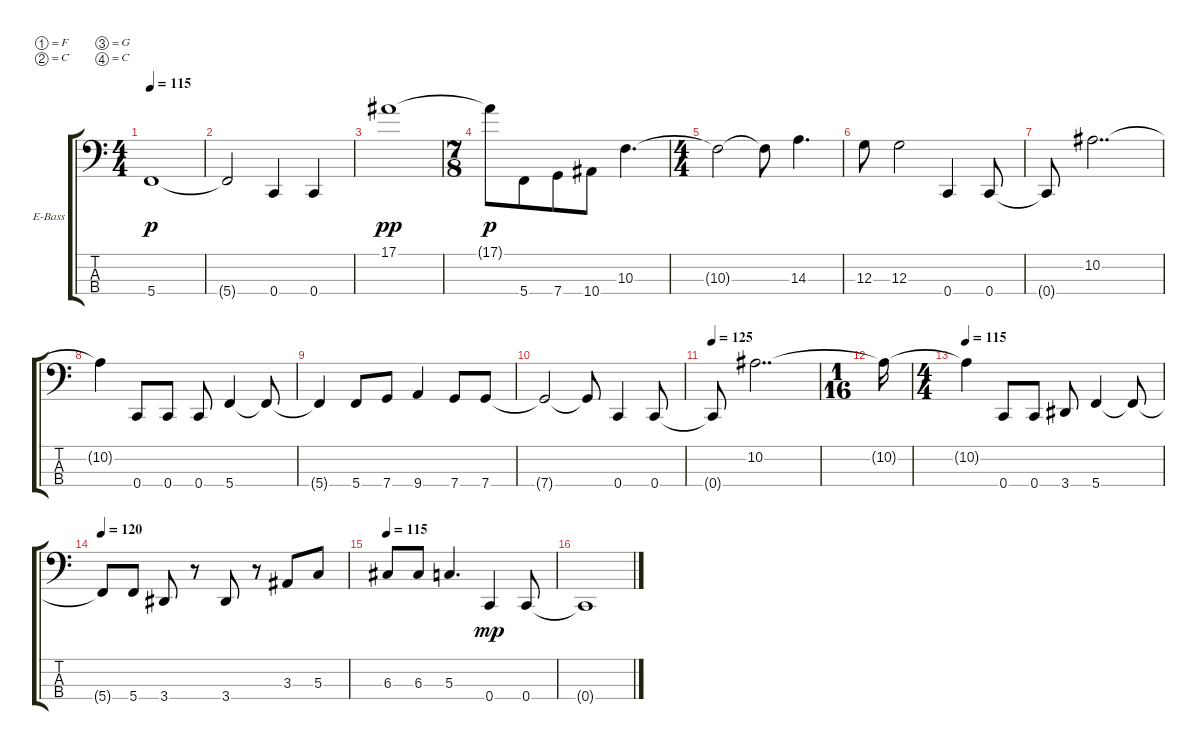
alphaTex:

\defaultSystemsLayout 4
\bracketExtendMode groupsimilarinstruments
\firstSystemTrackNameOrientation horizontal
\otherSystemsTrackNameOrientation horizontal
\track ("Electric Bass" "E-Bass") {instrument electricbassfinger}
\staff {score tabs}
\tuning (F2 C2 G1 C1)
\ts (4 4)
\tempo 115
\clef f4
\ks c
5.4{t}.1{dy p} |
5.4{t}.2 0.4.4 0.4.4 |
17.1.1{dy pp} |
\ts (7 8)
17.1{t}.8{dy p} 5.4.8 7.4.8 10.4.8 10.3.4{d} |
\ts (4 4)
10.3{t}.2 10.3{t}.8 14.3.4{d} |
12.3.8 12.3.2 0.4.4 0.4.8 |
0.4{t}.8 10.2.2{dd} |
10.2{t}.4 0.4.8 0.4.8 0.4.8 5.4.4 5.4{t}.8 |
5.4{t}.4 5.4.8 7.4.8 9.4.4 7.4.8 7.4.8 |
7.4{t}.2 7.4{t}.8 0.4.4 0.4.8 |
\tempo 125
0.4{t}.8 10.2.2{dd} |
\ts (1 16)
10.2{t}.16 |
\ts (4 4)
\tempo 115
10.2{t}.4 0.4.8 0.4.8 3.4.8 5.4.4 5.4{t}.8 |
\tempo 120
5.4{t}.8 5.4.8 3.4.8 r.8 3.4.8 r.8 3.3.8 5.3.8 |
\tempo 115
6.3.8 6.3.8 5.3.4{d} 0.4.4{dy mp} 0.4.8 |
0.4{t}.1
